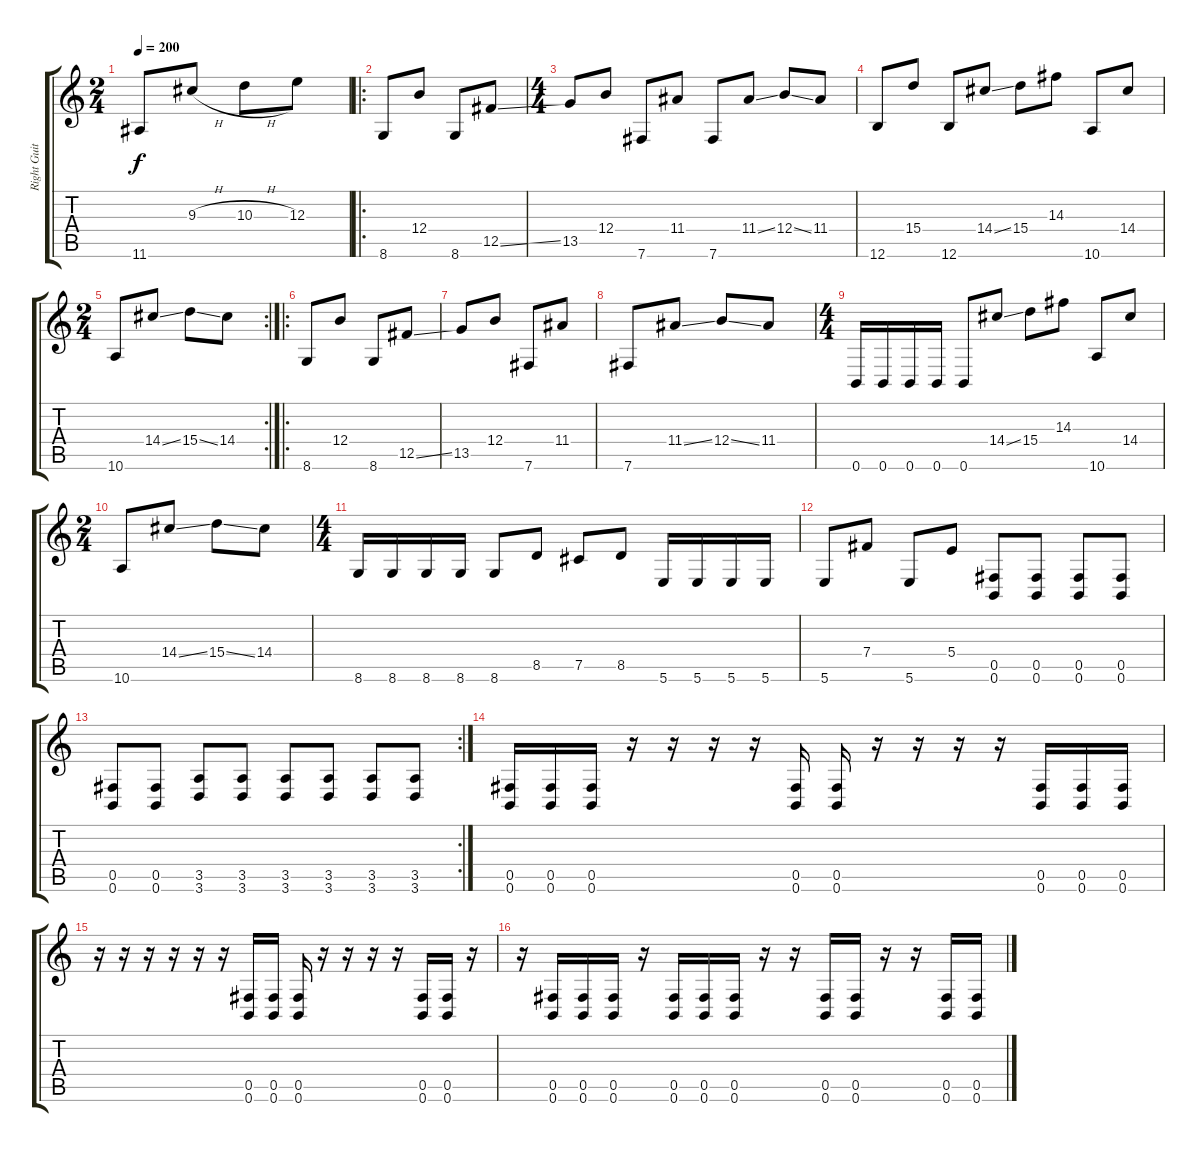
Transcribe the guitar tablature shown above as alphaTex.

\track ("Right Guitar" "Right Guit") {instrument distortionguitar bank 255}
\staff {score tabs}
\tuning (Db4 Ab3 E3 B2 Gb2 B1) {hide}
\ts (2 4)
\tempo 200
\clef g2
\ks c
11.6.8{dy f} 9.3{h}.8 10.3{h}.8 12.3.8 |
\ro
8.6.8 12.4.8 8.6.8 12.5{ss}.8 |
\ts (4 4)
13.5.8 12.4.8 7.6.8 11.4.8 7.6.8 11.4{ss}.8 12.4{ss}.8 11.4.8 |
12.6.8 15.4.8 12.6.8 14.4{ss}.8 15.4.8 14.3.8 10.6.8 14.4.8 |
\rc 2
\ts (2 4)
10.6.8 14.4{ss}.8 15.4{ss}.8 14.4.8 |
\ro
8.6.8 12.4.8 8.6.8 12.5{ss}.8 |
13.5.8 12.4.8 7.6.8 11.4.8 |
7.6.8 11.4{ss}.8 12.4{ss}.8 11.4.8 |
\ts (4 4)
0.6.16 0.6.16 0.6.16 0.6.16 0.6.8 14.4{ss}.8 15.4.8 14.3.8 10.6.8 14.4.8 |
\ts (2 4)
10.6.8 14.4{ss}.8 15.4{ss}.8 14.4.8 |
\ts (4 4)
8.6.16 8.6.16 8.6.16 8.6.16 8.6.8 8.5.8 7.5.8 8.5.8 5.6.16 5.6.16 5.6.16 5.6.16 |
5.6.8 7.4.8 5.6.8 5.4.8 (0.5 0.6).8 (0.5 0.6).8 (0.5 0.6).8 (0.5 0.6).8 |
\rc 2
(0.5 0.6).8 (0.5 0.6).8 (3.5 3.6).8 (3.5 3.6).8 (3.5 3.6).8 (3.5 3.6).8 (3.5 3.6).8 (3.5 3.6).8 |
(0.5 0.6).16 (0.5 0.6).16 (0.5 0.6).16 r.16 r.16 r.16 r.16 (0.5 0.6).16 (0.5 0.6).16 r.16 r.16 r.16 r.16 (0.5 0.6).16 (0.5 0.6).16 (0.5 0.6).16 |
r.16 r.16 r.16 r.16 r.16 r.16 (0.5 0.6).16 (0.5 0.6).16 (0.5 0.6).16 r.16 r.16 r.16 r.16 (0.5 0.6).16 (0.5 0.6).16 r.16 |
r.16 (0.5 0.6).16 (0.5 0.6).16 (0.5 0.6).16 r.16 (0.5 0.6).16 (0.5 0.6).16 (0.5 0.6).16 r.16 r.16 (0.5 0.6).16 (0.5 0.6).16 r.16 r.16 (0.5 0.6).16 (0.5 0.6).16
